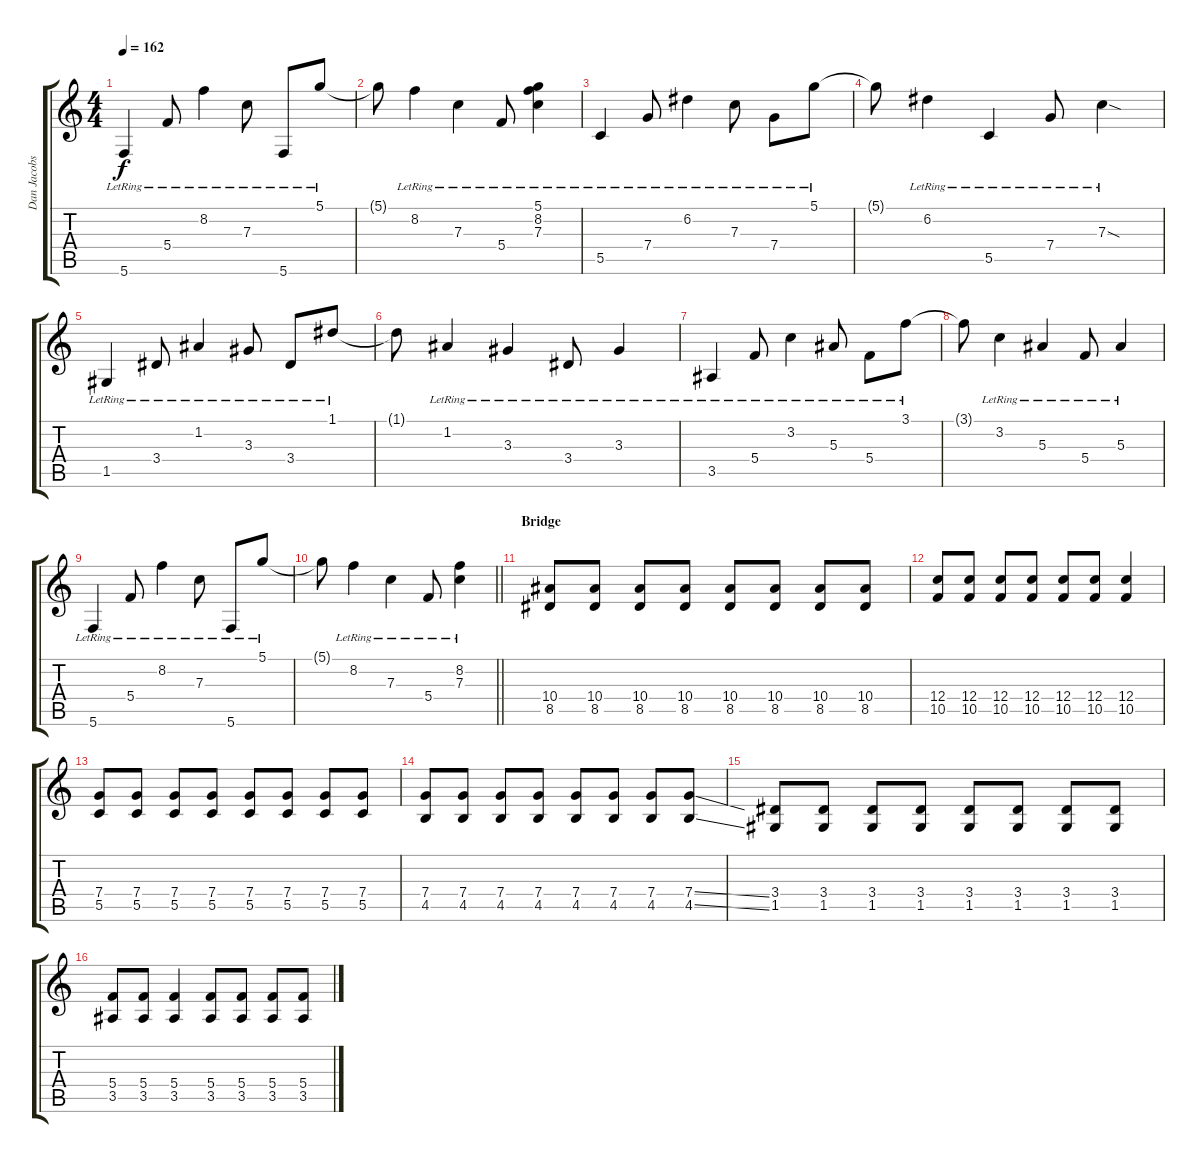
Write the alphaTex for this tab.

\track ("Dan Jacobs" "Dan Jacobs") {instrument distortionguitar}
\staff {score tabs}
\tuning (D4 A3 F3 C3 G2 C2) {hide}
\ts (4 4)
\tempo 162
\clef g2
\ks c
5.6{lr}.4{dy f} 5.4{lr}.8 8.2{lr}.4 7.3{lr}.8 5.6{lr}.8 5.1{lr}.8 |
5.1{t}.8 8.2{lr}.4 7.3{lr}.4 5.4{lr}.8 (5.1{lr} 8.2{lr} 7.3{lr}).4 |
5.5{lr}.4 7.4{lr}.8 6.2{lr}.4 7.3{lr}.8 7.4{lr}.8 5.1{lr}.8 |
5.1{t}.8 6.2{lr}.4 5.5{lr}.4 7.4{lr}.8 7.3{sod lr}.4 |
1.5{lr}.4 3.4{lr}.8 1.2{lr}.4 3.3{lr}.8 3.4{lr}.8 1.1{lr}.8 |
1.1{t}.8 1.2{lr}.4 3.3{lr}.4 3.4{lr}.8 3.3{lr}.4 |
3.5{lr}.4 5.4{lr}.8 3.2{lr}.4 5.3{lr}.8 5.4{lr}.8 3.1{lr}.8 |
3.1{t}.8 3.2{lr}.4 5.3{lr}.4 5.4{lr}.8 5.3{lr}.4 |
5.6{lr}.4 5.4{lr}.8 8.2{lr}.4 7.3{lr}.8 5.6{lr}.8 5.1{lr}.8 |
\barLineRight lightlight
5.1{t}.8 8.2{lr}.4 7.3{lr}.4 5.4{lr}.8 (8.2{lr} 7.3{lr}).4 |
\section ("" "Bridge")
(10.4 8.5).8 (10.4 8.5).8 (10.4 8.5).8 (10.4 8.5).8 (10.4 8.5).8 (10.4 8.5).8 (10.4 8.5).8 (10.4 8.5).8 |
(12.4 10.5).8 (12.4 10.5).8 (12.4 10.5).8 (12.4 10.5).8 (12.4 10.5).8 (12.4 10.5).8 (12.4 10.5).4 |
(7.4 5.5).8 (7.4 5.5).8 (7.4 5.5).8 (7.4 5.5).8 (7.4 5.5).8 (7.4 5.5).8 (7.4 5.5).8 (7.4 5.5).8 |
(7.4 4.5).8 (7.4 4.5).8 (7.4 4.5).8 (7.4 4.5).8 (7.4 4.5).8 (7.4 4.5).8 (7.4 4.5).8 (7.4{ss} 4.5{ss}).8 |
(3.4 1.5).8 (3.4 1.5).8 (3.4 1.5).8 (3.4 1.5).8 (3.4 1.5).8 (3.4 1.5).8 (3.4 1.5).8 (3.4 1.5).8 |
(5.4 3.5).8 (5.4 3.5).8 (5.4 3.5).4 (5.4 3.5).8 (5.4 3.5).8 (5.4 3.5).8 (5.4 3.5).8
